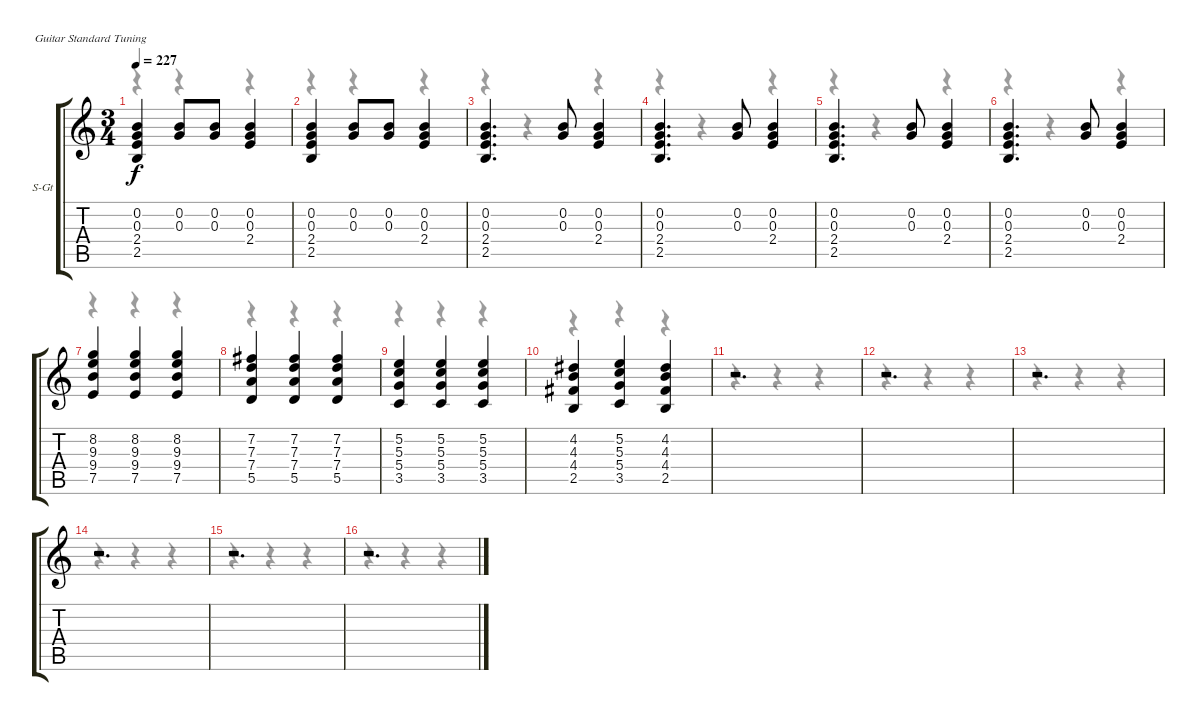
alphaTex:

\bracketExtendMode groupsimilarinstruments
\firstSystemTrackNameOrientation horizontal
\otherSystemsTrackNameOrientation horizontal
\track ("Track 3" "S-Gt") {instrument acousticguitarsteel}
\staff {score tabs}
\tuning (E4 B3 G3 D3 A2 E2)
\voice
\ts (3 4)
\tempo 227
\clef g2
\ks c
(0.2 0.3 2.4 2.5).4{dy f} (0.2 0.3).8 (0.2 0.3).8 (0.2 0.3 2.4).4 |
(0.2 0.3 2.4 2.5).4 (0.2 0.3).8 (0.2 0.3).8 (0.2 0.3 2.4).4 |
(0.2 0.3 2.4 2.5).4{d} (0.2 0.3).8 (0.2 0.3 2.4).4 |
(0.2 0.3 2.4 2.5).4{d} (0.2 0.3).8 (0.2 0.3 2.4).4 |
(0.2 0.3 2.4 2.5).4{d} (0.2 0.3).8 (0.2 0.3 2.4).4 |
(0.2 0.3 2.4 2.5).4{d} (0.2 0.3).8 (0.2 0.3 2.4).4 |
(8.2 9.3 9.4 7.5).4 (8.2 9.3 9.4 7.5).4 (8.2 9.3 9.4 7.5).4 |
(7.2 7.3 7.4 5.5).4 (7.2 7.3 7.4 5.5).4 (7.2 7.3 7.4 5.5).4 |
(5.2 5.3 5.4 3.5).4 (5.2 5.3 5.4 3.5).4 (5.2 5.3 5.4 3.5).4 |
(4.2 4.3 4.4 2.5).4 (5.2 5.3 5.4 3.5).4 (4.2 4.3 4.4 2.5).4 |
r.2{d} |
r.2{d} |
r.2{d} |
r.2{d} |
r.2{d} |
r.2{d}
\voice
\clef g2
\ottava regular
\simile none
\ks c
r.4{dy mf} r.4 r.4 |
r.4 r.4 r.4 |
r.4 r.4 r.4 |
r.4 r.4 r.4 |
r.4 r.4 r.4 |
r.4 r.4 r.4 |
r.4 r.4 r.4 |
r.4 r.4 r.4 |
r.4 r.4 r.4 |
r.4 r.4 r.4 |
r.4 r.4 r.4 |
r.4 r.4 r.4 |
r.4 r.4 r.4 |
r.4 r.4 r.4 |
r.4 r.4 r.4 |
r.4 r.4 r.4
